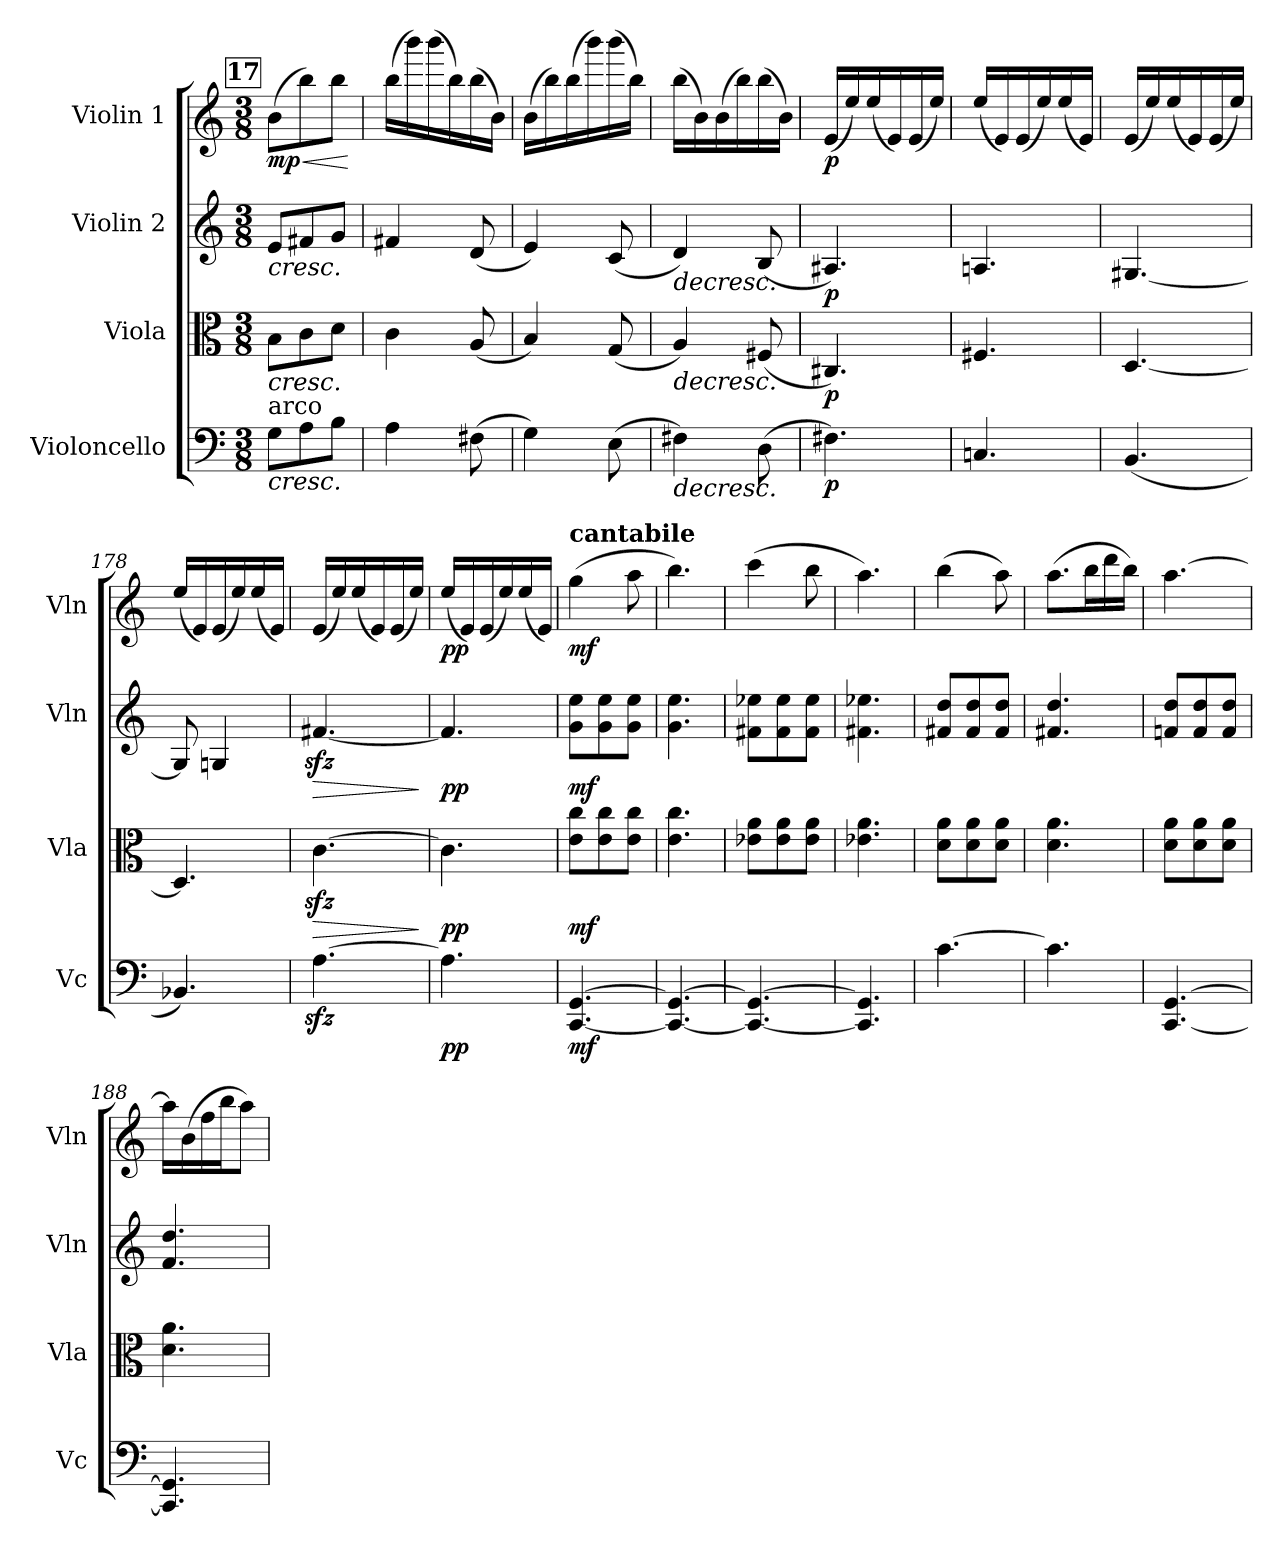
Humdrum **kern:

**kern	**dynam	**kern	**dynam	**kern	**dynam	**kern	**dynam
*part4	*part4	*part3	*part3	*part2	*part2	*part1	*part1
*staff4	*staff4	*staff3	*staff3	*staff2	*staff2	*staff1	*staff1
*I"Violoncello	*	*I"Viola	*	*I"Violin 2	*	*I"Violin 1	*
*I'Vc	*	*I'Vla	*	*I'Vln	*	*I'Vln	*
*clefF4	*	*clefC3	*	*clefG2	*	*clefG2	*
*k[]	*	*k[]	*	*k[]	*	*k[]	*
*M3/8	*	*M3/8	*	*M3/8	*	*M3/8	*
!!LO:REH:place=s1:a:B:cj:fs=14:t=17
=171	=171	=171	=171	=171	=171	=171	=171
!LO:TX:a:t=arco	!	!	!	!	!	!	!
!	!LO:HP:b	!	!LO:HP:b	!	!LO:HP:b	!	!LO:HP:b
!	!	!	!	!	!	!	!LO:DY:n=1:b
8G\L	<	8B\L	<	8e/L	<	(8b\L	< mp
8A\	.	8c\	.	8f#X/	.	8bb\)	.
8B\J	.	8d\J	.	8g/J	.	8bb\J	.
.	.	.	.	.	.	.	[
!!LO:LB:g=z
=172	=172	=172	=172	=172	=172	=172	=172
4A\	.	4c\	.	4f#X/	.	(16bb\LL	.
.	.	.	.	.	.	16bbb\)	.
.	.	.	.	.	.	(16bbb\	.
.	.	.	.	.	.	16bb\)	.
(8F#X\	.	(8A/	.	(8d/	.	(16bb\	.
.	.	.	.	.	.	16b\JJ)	.
=173	=173	=173	=173	=173	=173	=173	=173
4G\)	.	4B/)	.	4e/)	.	(16b\LL	.
.	.	.	.	.	.	16bb\)	.
.	.	.	.	.	.	(16bb\	.
.	.	.	.	.	.	16bbb\)	.
(8E\	.	(8G/	.	(8c/	.	(16bbb\	.
.	.	.	.	.	.	16bb\JJ)	.
=174	=174	=174	=174	=174	=174	=174	=174
!	!LO:HP:b	!	!LO:HP:b	!	!LO:HP:b	!	!
4F#X\)	>	4A/)	>	4d/)	>	(16bb\LL	.
.	.	.	.	.	.	16b\)	.
.	.	.	.	.	.	(16b\	.
.	.	.	.	.	.	16bb\)	.
(8D\	[	(8F#X/	[	(8B/	[	(16bb\	.
.	.	.	.	.	.	16b\JJ)	.
=175	=175	=175	=175	=175	=175	=175	=175
!	!LO:DY:b	!	!LO:DY:b	!	!LO:DY:b	!	!LO:DY:b
4.F#X\)	p	4.C#X/)	p	4.A#X/)	p	(16e/LL	p
.	.	.	.	.	.	16ee/)	.
.	.	.	.	.	.	(16ee/	.
.	.	.	.	.	.	16e/)	.
.	.	.	.	.	.	(16e/	.
.	.	.	.	.	.	16ee/JJ)	.
=176	=176	=176	=176	=176	=176	=176	=176
4.Cn/	.	4.F#X/	.	4.An/	.	(16ee/LL	.
.	.	.	.	.	.	16e/)	.
.	.	.	.	.	.	(16e/	.
.	.	.	.	.	.	16ee/)	.
.	.	.	.	.	.	(16ee/	.
.	.	.	.	.	.	16e/JJ)	.
=177	=177	=177	=177	=177	=177	=177	=177
(4.BB/	.	[4.D/	.	[4.G#X/	.	(16e/LL	.
.	.	.	.	.	.	16ee/)	.
.	.	.	.	.	.	(16ee/	.
.	.	.	.	.	.	16e/)	.
.	.	.	.	.	.	(16e/	.
.	.	.	.	.	.	16ee/JJ)	.
!!LO:LB:g=z
=178	=178	=178	=178	=178	=178	=178	=178
4.BB-X/)	.	4.D/]	.	8G#/]	.	(16ee/LL	.
.	.	.	.	.	.	16e/)	.
.	.	.	.	4Gn/	.	(16e/	.
.	.	.	.	.	.	16ee/)	.
.	.	.	.	.	.	(16ee/	.
.	.	.	.	.	.	16e/JJ)	.
=179	=179	=179	=179	=179	=179	=179	=179
!	!	!	!LO:HP:b	!	!LO:HP:b	!	!
[4.Azz<\	.	[4.czz<\	>	[4.f#Xzz</	>	(16e/LL	.
.	.	.	.	.	.	16ee/)	.
.	.	.	.	.	.	(16ee/	.
.	.	.	.	.	.	16e/)	.
.	.	.	.	.	.	(16e/	.
.	.	.	.	.	.	16ee/JJ)	.
.	]	.	]	.	]	.	.
=180	=180	=180	=180	=180	=180	=180	=180
!	!LO:DY:b	!	!LO:DY:b	!	!LO:DY:b	!	!LO:DY:b
4.A\]	pp	4.c\]	pp	4.f#/]	pp	(16ee/LL	pp
.	.	.	.	.	.	16e/)	.
.	.	.	.	.	.	(16e/	.
.	.	.	.	.	.	16ee/)	.
.	.	.	.	.	.	(16ee/	.
.	.	.	.	.	.	16e/JJ)	.
=181	=181	=181	=181	=181	=181	=181	=181
!!LO:REH:place=s1:a:B:cj:fs=14:t=18
!	!	!	!	!	!	!LO:TX:a:B:t=cantabile	!
!	!LO:DY:b	!	!LO:DY:b	!	!LO:DY:b	!	!LO:DY:b
[4.CC/ [4.GG/	mf	8e\ 8cc\L	mf	8g\ 8ee\L	mf	(4gg\	mf
.	.	8e\ 8cc\	.	8g\ 8ee\	.	.	.
.	.	8e\ 8cc\J	.	8g\ 8ee\J	.	8aa\	.
=182	=182	=182	=182	=182	=182	=182	=182
4.CC/_ 4.GG/_	.	4.e\ 4.cc\	.	4.g\ 4.ee\	.	4.bb\)	.
=183	=183	=183	=183	=183	=183	=183	=183
4.CC/_ 4.GG/_	.	8e-X\ 8a\L	.	8f#X\ 8ee-X\L	.	(4ccc\	.
.	.	8e-\ 8a\	.	8f#\ 8ee-\	.	.	.
.	.	8e-\ 8a\J	.	8f#\ 8ee-\J	.	8bb\	.
=184	=184	=184	=184	=184	=184	=184	=184
4.CC/] 4.GG/]	.	4.e-X\ 4.a\	.	4.f#X\ 4.ee-X\	.	4.aa\)	.
=185	=185	=185	=185	=185	=185	=185	=185
[4.c\	.	8d\ 8a\L	.	8f#X/ 8dd/L	.	(4bb\	.
.	.	8d\ 8a\	.	8f#/ 8dd/	.	.	.
.	.	8d\ 8a\J	.	8f#/ 8dd/J	.	8aa\)	.
!!LO:LB:g=z
=186	=186	=186	=186	=186	=186	=186	=186
4.c\]	.	4.d\ 4.a\	.	4.f#X/ 4.dd/	.	(8.aa\L	.
.	.	.	.	.	.	16bb\L	.
.	.	.	.	.	.	16ddd\	.
.	.	.	.	.	.	16bb\JJ)	.
=187	=187	=187	=187	=187	=187	=187	=187
[4.CC/ [4.GG/	.	8d\ 8a\L	.	8fn/ 8dd/L	.	[4.aa\	.
.	.	8d\ 8a\	.	8f/ 8dd/	.	.	.
.	.	8d\ 8a\J	.	8f/ 8dd/J	.	.	.
.	.	.	]	.	]	.	.
=188	=188	=188	=188	=188	=188	=188	=188
4.CC/] 4.GG/]	.	4.d\ 4.a\	.	4.f/ 4.dd/	.	16aa\LL]	.
.	.	.	.	.	.	(16b\	.
.	.	.	.	.	.	16ff\	.
.	.	.	.	.	.	16bb\J	.
.	.	.	.	.	.	8aa\J)	.
=	=	=	=	=	=	=	=
*-	*-	*-	*-	*-	*-	*-	*-
